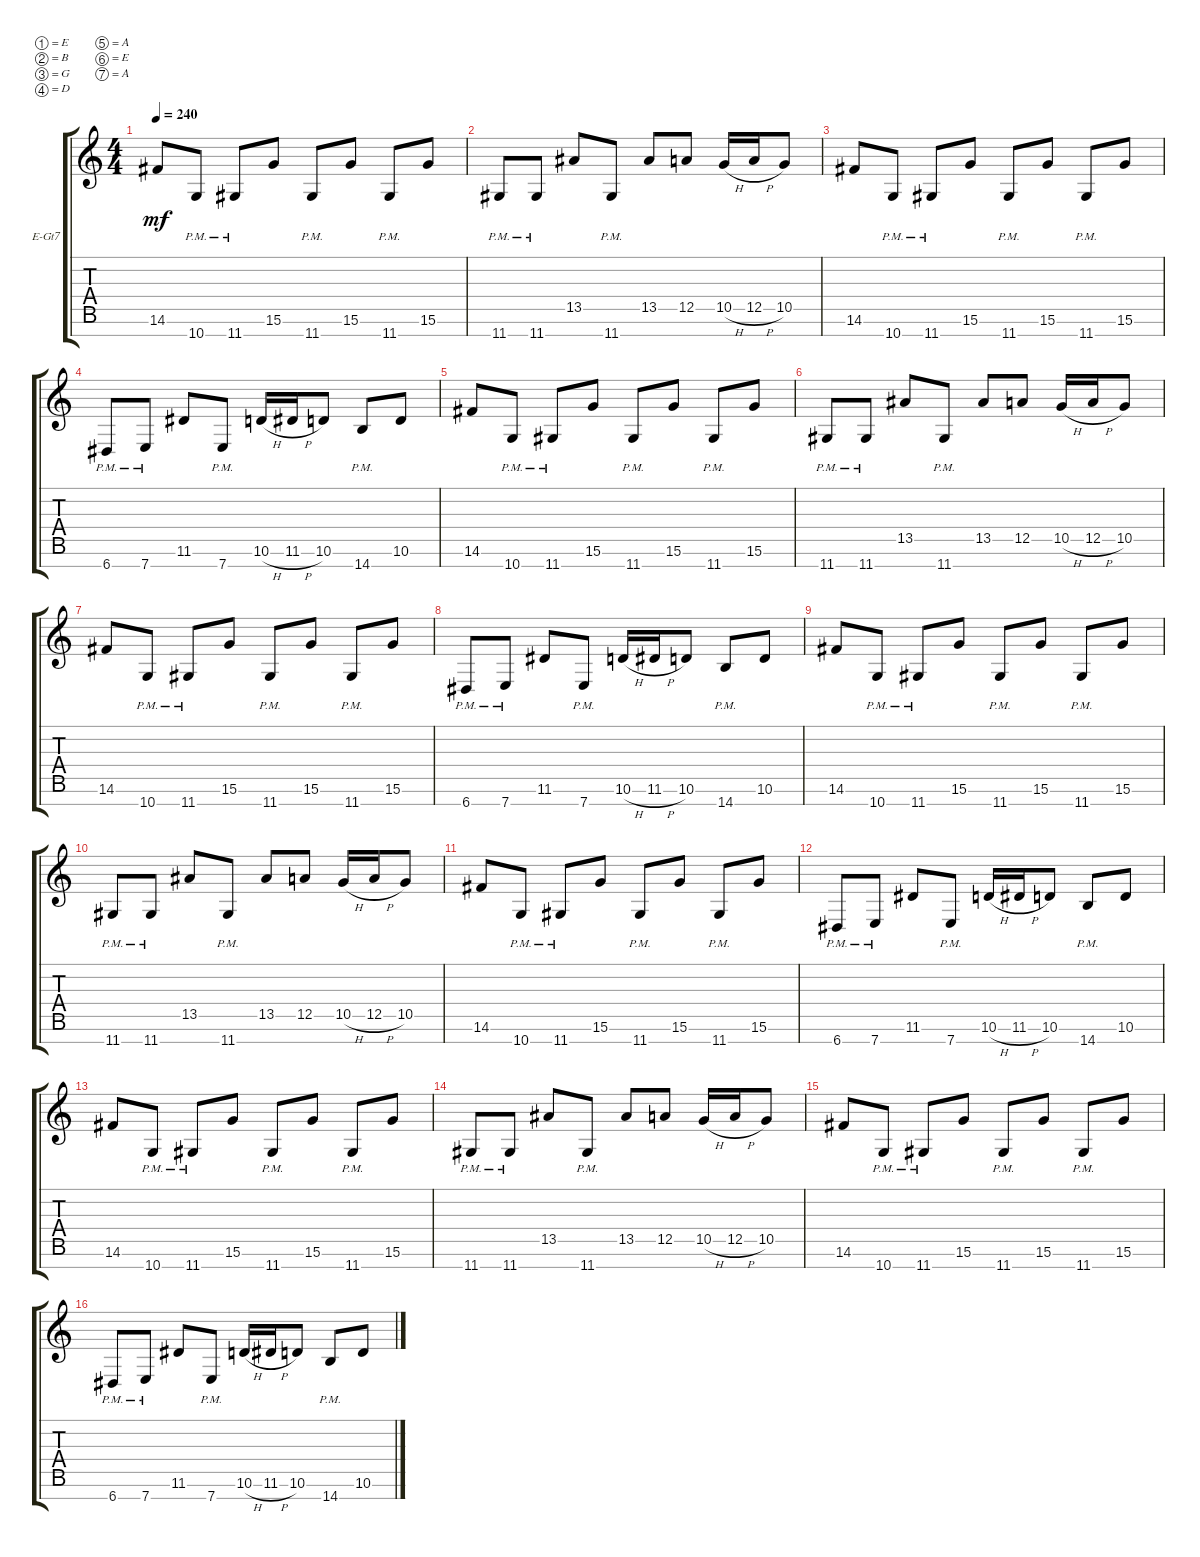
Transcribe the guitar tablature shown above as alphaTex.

\defaultSystemsLayout 4
\bracketExtendMode groupsimilarinstruments
\firstSystemTrackNameOrientation horizontal
\otherSystemsTrackNameOrientation horizontal
\track ("Electric Guitar" "E-Gt7") {instrument distortionguitar}
\staff {score tabs}
\tuning (E4 B3 G3 D3 A2 E2 A1)
\ts (4 4)
\tempo 240
\clef g2
\ks c
14.6.8{dy mf} 10.7{pm}.8 11.7{pm}.8 15.6.8 11.7{pm}.8 15.6.8 11.7{pm}.8 15.6.8 |
11.7{pm}.8 11.7{pm}.8 13.5.8 11.7{pm}.8 13.5.8 12.5.8 10.5{h}.16 12.5{h}.16 10.5.8 |
14.6.8 10.7{pm}.8 11.7{pm}.8 15.6.8 11.7{pm}.8 15.6.8 11.7{pm}.8 15.6.8 |
6.7{pm}.8 7.7{pm}.8 11.6.8 7.7{pm}.8 10.6{h}.16 11.6{h}.16 10.6.8 14.7{pm}.8 10.6.8 |
14.6.8 10.7{pm}.8 11.7{pm}.8 15.6.8 11.7{pm}.8 15.6.8 11.7{pm}.8 15.6.8 |
11.7{pm}.8 11.7{pm}.8 13.5.8 11.7{pm}.8 13.5.8 12.5.8 10.5{h}.16 12.5{h}.16 10.5.8 |
14.6.8 10.7{pm}.8 11.7{pm}.8 15.6.8 11.7{pm}.8 15.6.8 11.7{pm}.8 15.6.8 |
6.7{pm}.8 7.7{pm}.8 11.6.8 7.7{pm}.8 10.6{h}.16 11.6{h}.16 10.6.8 14.7{pm}.8 10.6.8 |
14.6.8 10.7{pm}.8 11.7{pm}.8 15.6.8 11.7{pm}.8 15.6.8 11.7{pm}.8 15.6.8 |
11.7{pm}.8 11.7{pm}.8 13.5.8 11.7{pm}.8 13.5.8 12.5.8 10.5{h}.16 12.5{h}.16 10.5.8 |
14.6.8 10.7{pm}.8 11.7{pm}.8 15.6.8 11.7{pm}.8 15.6.8 11.7{pm}.8 15.6.8 |
6.7{pm}.8 7.7{pm}.8 11.6.8 7.7{pm}.8 10.6{h}.16 11.6{h}.16 10.6.8 14.7{pm}.8 10.6.8 |
14.6.8 10.7{pm}.8 11.7{pm}.8 15.6.8 11.7{pm}.8 15.6.8 11.7{pm}.8 15.6.8 |
11.7{pm}.8 11.7{pm}.8 13.5.8 11.7{pm}.8 13.5.8 12.5.8 10.5{h}.16 12.5{h}.16 10.5.8 |
14.6.8 10.7{pm}.8 11.7{pm}.8 15.6.8 11.7{pm}.8 15.6.8 11.7{pm}.8 15.6.8 |
6.7{pm}.8 7.7{pm}.8 11.6.8 7.7{pm}.8 10.6{h}.16 11.6{h}.16 10.6.8 14.7{pm}.8 10.6.8
